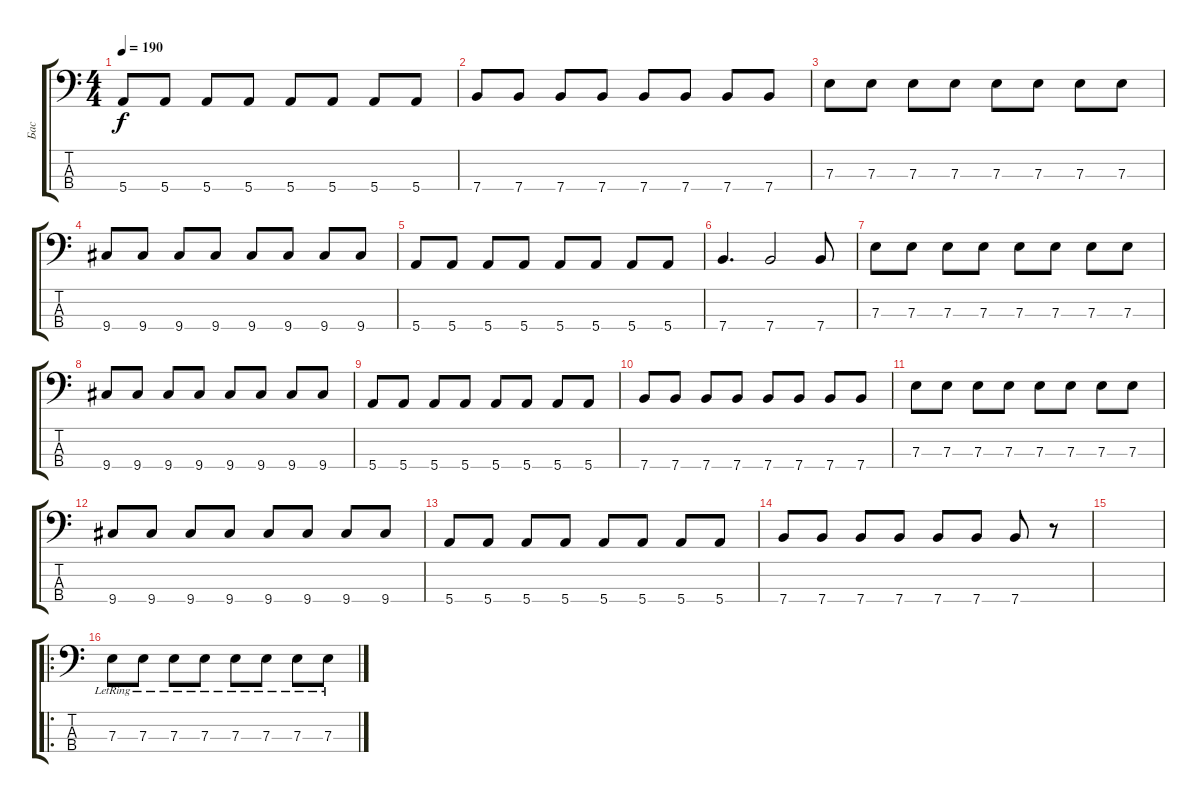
\track ("Бас" "Бас") {instrument electricbassfinger}
\staff {score tabs}
\tuning (G2 D2 A1 E1) {hide}
\ts (4 4)
\tempo 190
\clef f4
\ks c
5.4.8{dy f} 5.4.8 5.4.8 5.4.8 5.4.8 5.4.8 5.4.8 5.4.8 |
7.4.8 7.4.8 7.4.8 7.4.8 7.4.8 7.4.8 7.4.8 7.4.8 |
7.3.8 7.3.8 7.3.8 7.3.8 7.3.8 7.3.8 7.3.8 7.3.8 |
9.4.8 9.4.8 9.4.8 9.4.8 9.4.8 9.4.8 9.4.8 9.4.8 |
5.4.8 5.4.8 5.4.8 5.4.8 5.4.8 5.4.8 5.4.8 5.4.8 |
7.4.4{d} 7.4.2 7.4.8 |
7.3.8 7.3.8 7.3.8 7.3.8 7.3.8 7.3.8 7.3.8 7.3.8 |
9.4.8 9.4.8 9.4.8 9.4.8 9.4.8 9.4.8 9.4.8 9.4.8 |
5.4.8 5.4.8 5.4.8 5.4.8 5.4.8 5.4.8 5.4.8 5.4.8 |
7.4.8 7.4.8 7.4.8 7.4.8 7.4.8 7.4.8 7.4.8 7.4.8 |
7.3.8 7.3.8 7.3.8 7.3.8 7.3.8 7.3.8 7.3.8 7.3.8 |
9.4.8 9.4.8 9.4.8 9.4.8 9.4.8 9.4.8 9.4.8 9.4.8 |
5.4.8 5.4.8 5.4.8 5.4.8 5.4.8 5.4.8 5.4.8 5.4.8 |
7.4.8 7.4.8 7.4.8 7.4.8 7.4.8 7.4.8 7.4.8 r.8 |
|
\ro
7.3{lr}.8{instrument distortionguitar} 7.3{lr}.8 7.3{lr}.8 7.3{lr}.8 7.3{lr}.8 7.3{lr}.8 7.3{lr}.8 7.3{lr}.8
